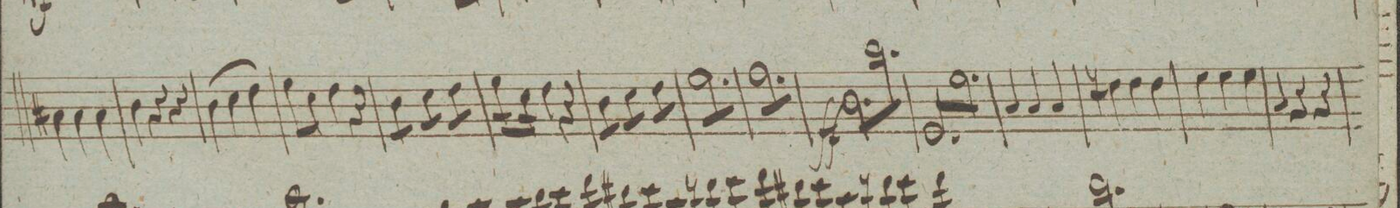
**kern	**dynam
*I"Baſso.	*
*clefF4	*
*k[]	*
*M3/4	*
4CC#X\	.
4CC#\	.
4CC#\	.
=71	=71
4DD\	.
4r	.
4r	.
=72	=72
(4DD\	.
4EE\	.
4FF\)	.
=73	=73
8GG\L	.
8EE\J	.
4FF\	.
4r	.
=74	=74
*tremolo	*
8DD\L	.
8DD\J	.
8EE\L	.
8EE\J	.
8FF\L	.
8FF\J	.
=75	=75
16GG\LL	.
16GG\	.
16EE\	.
16EE\JJ	.
*Xtremolo	*
4FF\	.
4r	.
=76	=76
*tremolo	*
8DD\L	.
8DD\J	.
8EE\L	.
8EE\J	.
8FF\L	.
8FF\J	.
=77	=77
8GG\L	.
8GG\	.
8GG\	.
8GG\	.
8GG\	.
8GG\J	.
=78	=78
8AA\L	.
8AA\	.
8AA\	.
8AA\	.
8AA\	.
8AA\J	.
=79	=79
8DD\L	ff
8D\	.
8DD\	.
8D\	.
8DD\	.
8D\J	.
=80	=80
8GGG/L	.
8GG\	.
8GGG/	.
8GG\	.
8GGG/	.
8GG\J	.
*Xtremolo	*
=81	=81
4CC/	.
4CC/	.
4CC/	.
=82	=82
4FFn\	.
4FF\	.
4FF\	.
=83	=83
4GG\	.
4GG\	.
4GG\	.
=84	=84
4CC/	.
4r	.
4r	.
=85	=85
*-	*-
